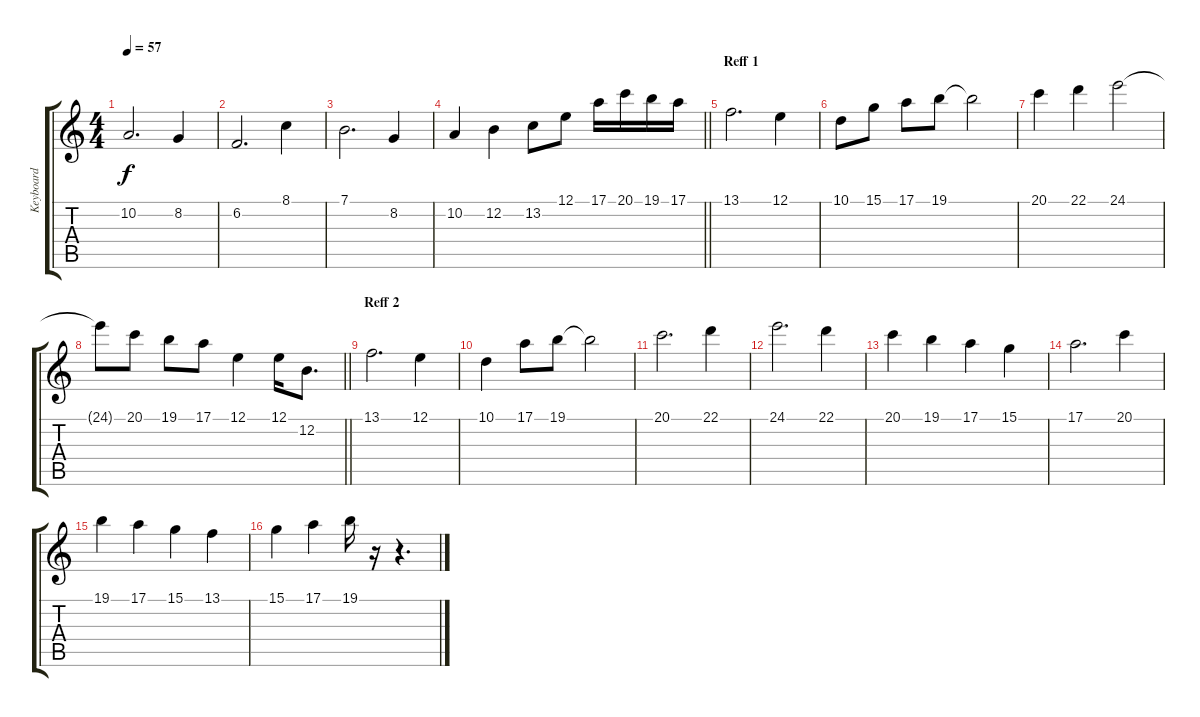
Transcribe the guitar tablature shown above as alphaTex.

\track ("Keyboard" "Keyboard") {instrument stringensemble1}
\staff {score tabs}
\tuning (E4 B3 G3 D3 A2 E2) {hide}
\ts (4 4)
\tempo 57
\clef g2
\ks c
10.2.2{d dy f} 8.2.4 |
6.2.2{d} 8.1.4 |
7.1.2{d} 8.2.4 |
\barLineRight lightlight
10.2.4 12.2.4 13.2.8 12.1.8 17.1.16 20.1.16 19.1.16 17.1.16 |
\section ("" "Reff 1")
13.1.2{d} 12.1.4 |
10.1.8 15.1.8 17.1.8 19.1.8 19.1{t}.2 |
20.1.4 22.1.4 24.1.2 |
\barLineRight lightlight
24.1{t}.8 20.1.8 19.1.8 17.1.8 12.1.4 12.1.16 12.2.8{d} |
\section ("" "Reff 2")
13.1.2{d} 12.1.4 |
10.1.4 17.1.8 19.1.8 19.1{t}.2 |
20.1.2{d} 22.1.4 |
24.1.2{d} 22.1.4 |
20.1.4 19.1.4 17.1.4 15.1.4 |
17.1.2{d} 20.1.4 |
19.1.4 17.1.4 15.1.4 13.1.4 |
15.1.4 17.1.4 19.1.16 r.16 r.4{d}
